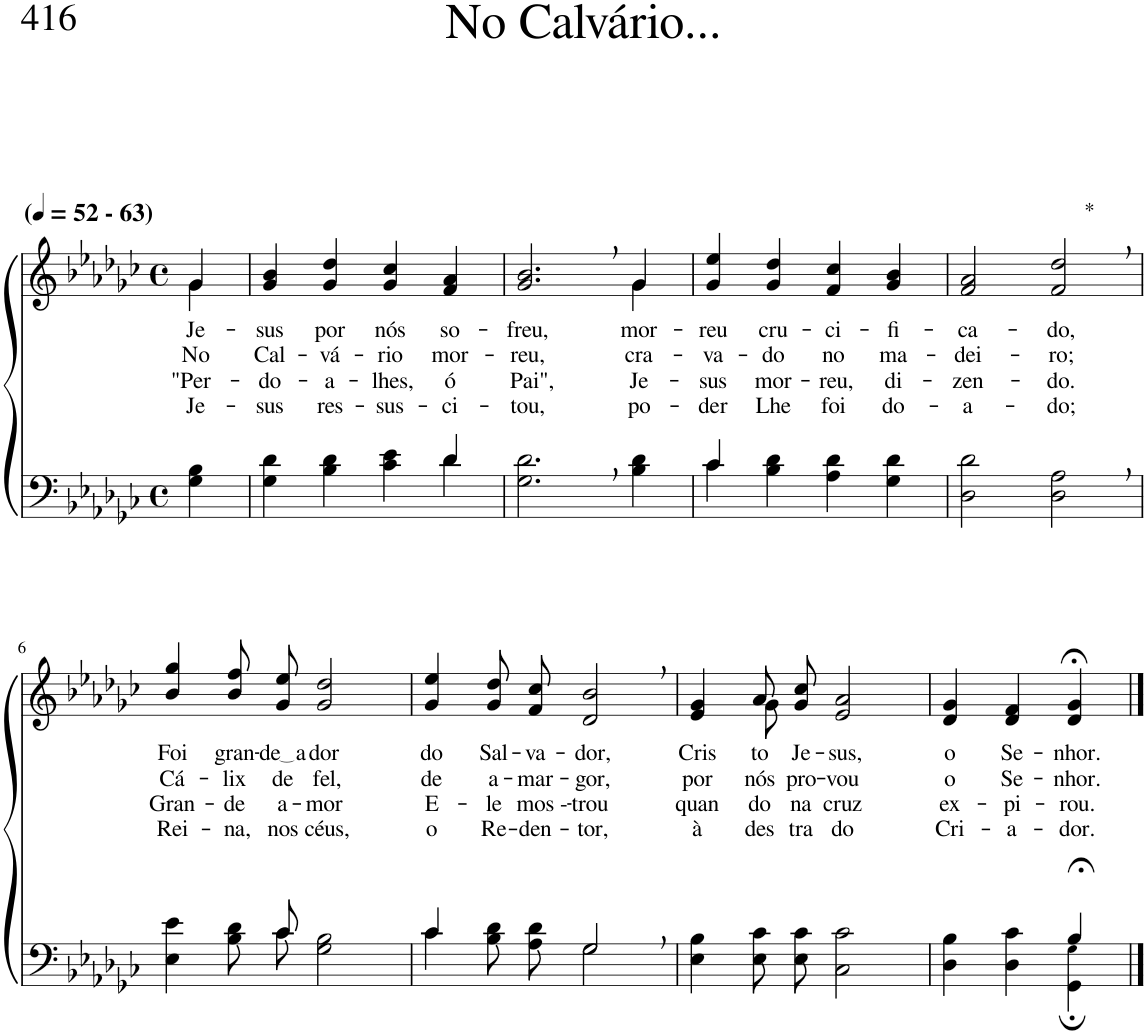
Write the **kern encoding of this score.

**kern	**kern	**text	**text	**text	**text
*part2	*part1	*part1	*part1	*part1	*part1
*staff2	*staff1	*staff1	*staff1	*staff1	*staff1
*I"Parte III e IV	*I"Parte I e II	*	*	*	*
*clefF4	*clefG2	*	*	*	*
*Trd2c3	*Trd2c3	*	*	*	*
*k[b-e-a-d-g-c-]	*k[b-e-a-d-g-c-]	*	*	*	*
*M4/4	*M4/4	*	*	*	*
*met(c)	*met(c)	*	*	*	*
*MM52	*MM52	*	*	*	*
=1	=1	=1	=1	=1	=1
*	*^	*	*	*	*
!	!LO:TX:a:B:t=(	!	!	!	!	!
!	!LO:TX:a:B:t=- 63)	!	!	!	!	!
!	!	!	!LO:LY:b	!LO:LY:b	!LO:LY:b	!LO:LY:b
4G-\ 4B-\	4g-/	4g-\	Je-	No	"Per-	Je-
=2	=2	=2	=2	=2	=2	=2
*^	*	*	*	*	*	*
!	!	!	!	!LO:LY:b	!LO:LY:b	!LO:LY:b	!LO:LY:b
*	*	*v	*v	*	*	*	*
2.ryy	4G-\ 4d-\	4g-/ 4b-/	-sus	Cal-	-do-	-sus
!	!	!	!LO:LY:b	!LO:LY:b	!LO:LY:b	!LO:LY:b
.	4B-\ 4d-\	4g-/ 4dd-/	por	-vá-	-a-	res-
!	!	!	!LO:LY:b	!LO:LY:b	!LO:LY:b	!LO:LY:b
.	4c-\ 4e-\	4g-/ 4cc-/	nós	-rio	-lhes,	-sus-
!	!	!	!LO:LY:b	!LO:LY:b	!LO:LY:b	!LO:LY:b
4d-/	4d-\	4f/ 4a-/	so-	mor-	ó	-ci-
=3	=3	=3	=3	=3	=3	=3
!	!	!	!LO:LY:b	!LO:LY:b	!LO:LY:b	!LO:LY:b
*v	*v	*^	*	*	*	*
2.G-\, 2.d-\,	2.g-/, 2.b-/,	2.ryy	-freu,	-reu,	Pai",	-tou,
!	!	!	!LO:LY:b	!LO:LY:b	!LO:LY:b	!LO:LY:b
4B-\ 4d-\	4g-/	4g-\	mor-	cra-	Je-	po-
=4	=4	=4	=4	=4	=4	=4
*^	*	*	*	*	*	*
!	!	!	!	!LO:LY:b	!LO:LY:b	!LO:LY:b	!LO:LY:b
*	*	*v	*v	*	*	*	*
4c-/	4c-\	4g-/ 4ee-/	-reu	-va-	-sus	-der
!	!	!	!LO:LY:b	!LO:LY:b	!LO:LY:b	!LO:LY:b
2.ryy	4B-\ 4d-\	4g-/ 4dd-/	cru-	-do	mor-	Lhe
!	!	!	!LO:LY:b	!LO:LY:b	!LO:LY:b	!LO:LY:b
.	4A-\ 4d-\	4f/ 4cc-/	-ci-	no	-reu,	foi
!	!	!	!LO:LY:b	!LO:LY:b	!LO:LY:b	!LO:LY:b
.	4G-\ 4d-\	4g-/ 4b-/	-fi-	ma-	di-	do-
=5	=5	=5	=5	=5	=5	=5
!	!	!	!LO:LY:b	!LO:LY:b	!LO:LY:b	!LO:LY:b
*v	*v	*	*	*	*	*
2D-\ 2d-\	2f/ 2a-/	-ca-	-dei-	-zen-	-a-
!	!LO:TX:a:t=*	!	!	!	!
!	!	!LO:LY:b	!LO:LY:b	!LO:LY:b	!LO:LY:b
2D-\, 2A-\,	2f/, 2dd-/,	-do,	-ro;	-do.	-do;
!!LO:LB:g=z
=6	=6	=6	=6	=6	=6
*^	*	*	*	*	*
!	!	!	!LO:LY:b	!LO:LY:b	!LO:LY:b	!LO:LY:b
4.ryy	4E-\ 4e-\	4b-/ 4gg-/	Foi	Cá-	Gran-	Rei-
!	!	!	!LO:LY:b	!LO:LY:b	!LO:LY:b	!LO:LY:b
.	8B-\ 8d-\L	8b-\ 8ff\L	gran-	-lix	-de	-na,
!	!	!	!LO:LY:b	!LO:LY:b	!LO:LY:b	!LO:LY:b
8c-/	8c-\J	8g-\ 8ee-\J	de a	de	a-	nos
!	!	!	!LO:LY:b	!LO:LY:b	!LO:LY:b	!LO:LY:b
2ryy	2G-\ 2B-\	2g-/ 2dd-/	dor	fel,	-mor	céus,
=7	=7	=7	=7	=7	=7	=7
!	!	!	!LO:LY:b	!LO:LY:b	!LO:LY:b	!LO:LY:b
4c-\	4c-/	4g-/ 4ee-/	do	de	E-	o
!	!	!	!LO:LY:b	!LO:LY:b	!LO:LY:b	!LO:LY:b
8B-\ 8d-\L	4ryy	8g-/ 8dd-/L	Sal-	a-	-le	Re-
!	!	!	!LO:LY:b	!LO:LY:b	!LO:LY:b	!LO:LY:b
8A-\ 8d-\J	.	8f/ 8cc-/J	-va-	-mar-	mos --	-den-
!	!	!	!LO:LY:b	!LO:LY:b	!LO:LY:b	!LO:LY:b
2G-,\	2G-/	2d-/, 2b-/,	-dor,	-gor,	-trou	-tor,
=8	=8	=8	=8	=8	=8	=8
!	!	!	!LO:LY:b	!LO:LY:b	!LO:LY:b	!LO:LY:b
*v	*v	*^	*	*	*	*
4E-\ 4B-\	4e-/ 4g-/	4ryy	Cris-	por	quan-	à
!	!	!	!LO:LY:b	!LO:LY:b	!LO:LY:b	!LO:LY:b
8E-\ 8c-\L	8a-\L	8g-\	-to	nós	-do	des-
!	!	!	!LO:LY:b	!LO:LY:b	!LO:LY:b	!LO:LY:b
8E-\ 8c-\J	8g-\ 8cc-\J	2ryy	Je-	pro-	na	-tra
!	!	!	!LO:LY:b	!LO:LY:b	!LO:LY:b	!LO:LY:b
2C-\ 2c-\	2e-/ 2a-/	.	-sus,	-vou	cruz	do
.	.	8ryy	.	.	.	.
=9	=9	=9	=9	=9	=9	=9
*^	*	*	*	*	*	*
!	!	!	!	!LO:LY:b	!LO:LY:b	!LO:LY:b	!LO:LY:b
*	*	*v	*v	*	*	*	*
2ryy	4D-\ 4B-\	4d-/ 4g-/	o	o	ex-	Cri-
!	!	!	!LO:LY:b	!LO:LY:b	!LO:LY:b	!LO:LY:b
.	4D-\ 4c-\	4d-/ 4f/	Se-	Se-	-pi-	-a-
!	!	!	!LO:LY:b	!LO:LY:b	!LO:LY:b	!LO:LY:b
4B-;</	4GG-\; 4G-!\;	4d-/;< 4g-/;<	-nhor.	-nhor.	-rou.	-dor.
*v	*v	*	*	*	*	*
==	==	==	==	==	==
*-	*-	*-	*-	*-	*-
